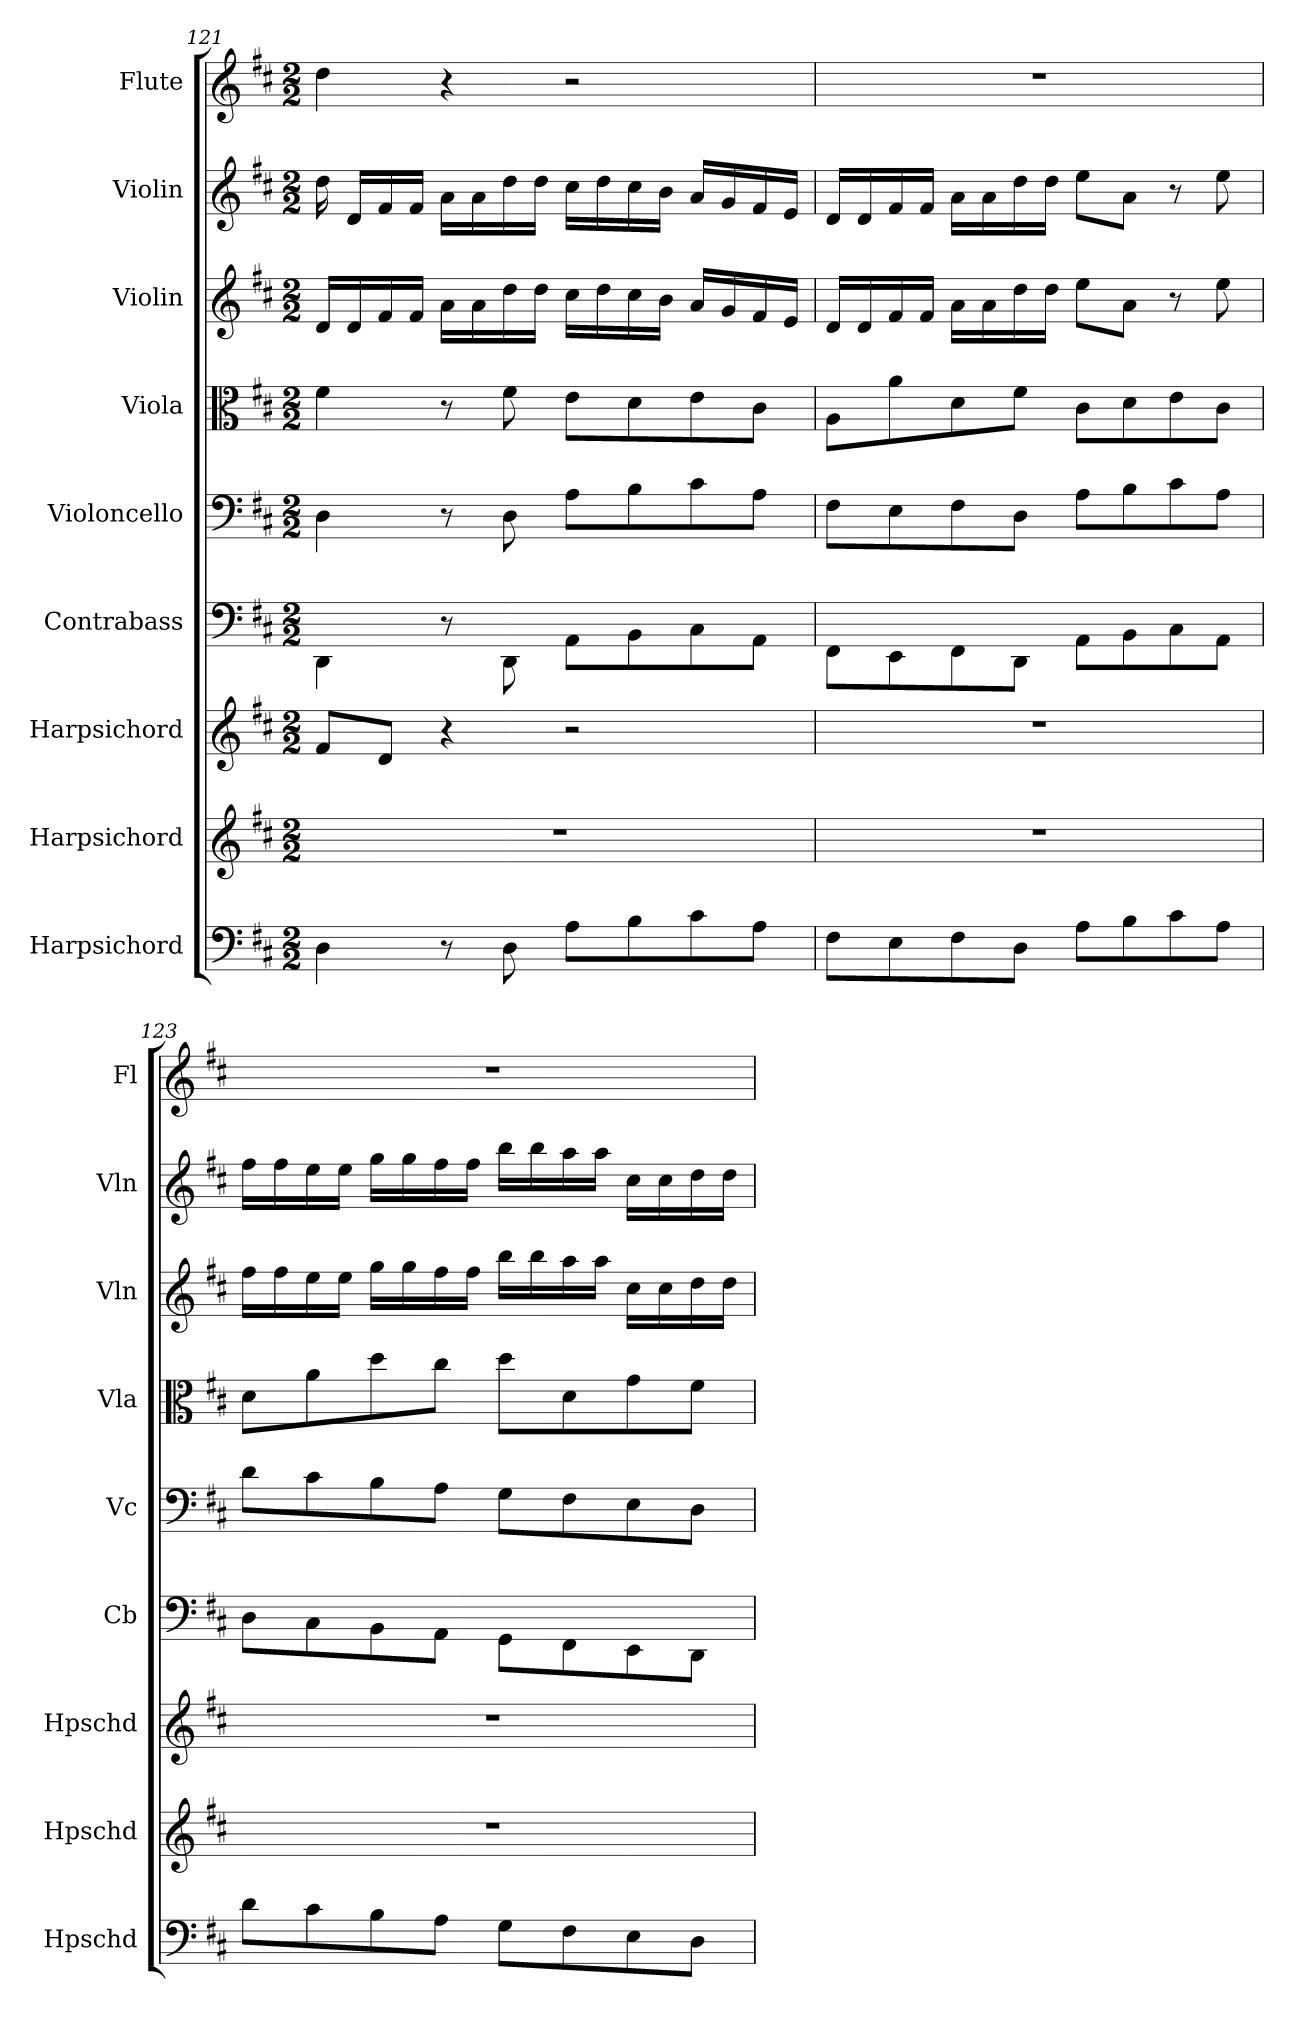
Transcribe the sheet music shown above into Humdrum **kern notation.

**kern	**kern	**kern	**kern	**kern	**kern	**kern	**kern	**kern
*part9	*part8	*part7	*part6	*part5	*part4	*part3	*part2	*part1
*staff9	*staff8	*staff7	*staff6	*staff5	*staff4	*staff3	*staff2	*staff1
*I"Harpsichord	*I"Harpsichord	*I"Harpsichord	*I"Contrabass	*I"Violoncello	*I"Viola	*I"Violin	*I"Violin	*I"Flute
*I'Hpschd	*I'Hpschd	*I'Hpschd	*I'Cb	*I'Vc	*I'Vla	*I'Vln	*I'Vln	*I'Fl
*clefF4	*clefG2	*clefG2	*clefF4	*clefF4	*clefC3	*clefG2	*clefG2	*clefG2
*k[f#c#]	*k[f#c#]	*k[f#c#]	*k[f#c#]	*k[f#c#]	*k[f#c#]	*k[f#c#]	*k[f#c#]	*k[f#c#]
*D:	*D:	*D:	*D:	*D:	*D:	*D:	*D:	*D:
*M2/2	*M2/2	*M2/2	*M2/2	*M2/2	*M2/2	*M2/2	*M2/2	*M2/2
=121	=121	=121	=121	=121	=121	=121	=121	=121
4D\	1r	8f#/L	4DD\	4D\	4f#\	16d/LL	16dd\	4dd\
.	.	.	.	.	.	16d/	16d/LL	.
.	.	8d/J	.	.	.	16f#/	16f#/	.
.	.	.	.	.	.	16f#/JJ	16f#/JJ	.
8r	.	4r	8r	8r	8r	16a\LL	16a\LL	4r
.	.	.	.	.	.	16a\	16a\	.
8D\	.	.	8DD\	8D\	8f#\	16dd\	16dd\	.
.	.	.	.	.	.	16dd\JJ	16dd\JJ	.
8A\L	.	2r	8AA\L	8A\L	8e\L	16cc#\LL	16cc#\LL	2r
.	.	.	.	.	.	16dd\	16dd\	.
8B\	.	.	8BB\	8B\	8d\	16cc#\	16cc#\	.
.	.	.	.	.	.	16b\JJ	16b\JJ	.
8c#\	.	.	8C#\	8c#\	8e\	16a/LL	16a/LL	.
.	.	.	.	.	.	16g/	16g/	.
8A\J	.	.	8AA\J	8A\J	8c#\J	16f#/	16f#/	.
.	.	.	.	.	.	16e/JJ	16e/JJ	.
=122	=122	=122	=122	=122	=122	=122	=122	=122
8F#\L	1r	1r	8FF#\L	8F#\L	8A\L	16d/LL	16d/LL	1r
.	.	.	.	.	.	16d/	16d/	.
8E\	.	.	8EE\	8E\	8a\	16f#/	16f#/	.
.	.	.	.	.	.	16f#/JJ	16f#/JJ	.
8F#\	.	.	8FF#\	8F#\	8d\	16a\LL	16a\LL	.
.	.	.	.	.	.	16a\	16a\	.
8D\J	.	.	8DD\J	8D\J	8f#\J	16dd\	16dd\	.
.	.	.	.	.	.	16dd\JJ	16dd\JJ	.
8A\L	.	.	8AA\L	8A\L	8c#\L	8ee\L	8ee\L	.
8B\	.	.	8BB\	8B\	8d\	8a\J	8a\J	.
8c#\	.	.	8C#\	8c#\	8e\	8r	8r	.
8A\J	.	.	8AA\J	8A\J	8c#\J	8ee\	8ee\	.
=123	=123	=123	=123	=123	=123	=123	=123	=123
8d\L	1r	1r	8D\L	8d\L	8d\L	16ff#\LL	16ff#\LL	1r
.	.	.	.	.	.	16ff#\	16ff#\	.
8c#\	.	.	8C#\	8c#\	8a\	16ee\	16ee\	.
.	.	.	.	.	.	16ee\JJ	16ee\JJ	.
8B\	.	.	8BB\	8B\	8dd\	16gg\LL	16gg\LL	.
.	.	.	.	.	.	16gg\	16gg\	.
8A\J	.	.	8AA\J	8A\J	8cc#\J	16ff#\	16ff#\	.
.	.	.	.	.	.	16ff#\JJ	16ff#\JJ	.
8G\L	.	.	8GG\L	8G\L	8dd\L	16bb\LL	16bb\LL	.
.	.	.	.	.	.	16bb\	16bb\	.
8F#\	.	.	8FF#\	8F#\	8d\	16aa\	16aa\	.
.	.	.	.	.	.	16aa\JJ	16aa\JJ	.
8E\	.	.	8EE\	8E\	8g\	16cc#\LL	16cc#\LL	.
.	.	.	.	.	.	16cc#\	16cc#\	.
8D\J	.	.	8DD\J	8D\J	8f#\J	16dd\	16dd\	.
.	.	.	.	.	.	16dd\JJ	16dd\JJ	.
=	=	=	=	=	=	=	=	=
*-	*-	*-	*-	*-	*-	*-	*-	*-
